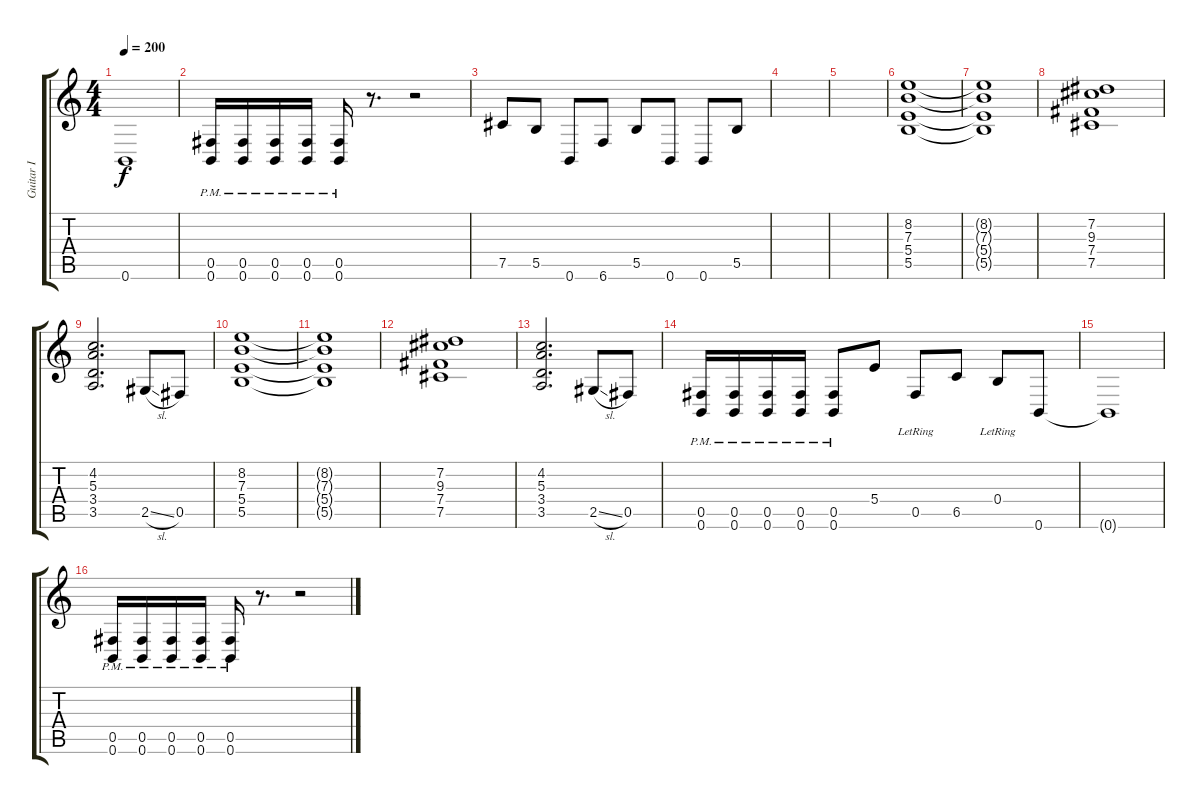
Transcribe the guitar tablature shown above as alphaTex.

\track ("Guitar I" "Guitar I") {instrument distortionguitar}
\staff {score tabs}
\tuning (Db4 Ab3 E3 B2 Gb2 B1) {hide}
\ts (4 4)
\tempo 200
\clef g2
\ks c
0.6{t}.1{dy f} |
(0.5{pm} 0.6{pm}).16 (0.5{pm} 0.6{pm}).16 (0.5{pm} 0.6{pm}).16 (0.5{pm} 0.6{pm}).16 (0.5{pm} 0.6{pm}).16 r.8{d} r.2 |
7.5.8 5.5.8 0.6.8 6.6.8 5.5.8 0.6.8 0.6.8 5.5.8 |
|
|
(8.2 7.3 5.4 5.5).1{instrument electricguitarclean} |
(8.2{t} 7.3{t} 5.4{t} 5.5{t}).1 |
(7.2 9.3 7.4 7.5).1 |
(4.2 5.3 3.4 3.5).2{d} 2.5{sl}.8 0.5.8 |
(8.2 7.3 5.4 5.5).1 |
(8.2{t} 7.3{t} 5.4{t} 5.5{t}).1 |
(7.2 9.3 7.4 7.5).1 |
(4.2 5.3 3.4 3.5).2{d} 2.5{sl}.8 0.5.8 |
(0.5{pm} 0.6{pm}).16{instrument distortionguitar} (0.5{pm} 0.6{pm}).16 (0.5{pm} 0.6{pm}).16 (0.5{pm} 0.6{pm}).16 (0.5{pm} 0.6{pm}).8 5.4.8 0.5{lr}.8 6.5.8 0.4{lr}.8 0.6.8 |
0.6{t}.1 |
(0.5{pm} 0.6{pm}).16 (0.5{pm} 0.6{pm}).16 (0.5{pm} 0.6{pm}).16 (0.5{pm} 0.6{pm}).16 (0.5{pm} 0.6{pm}).16 r.8{d} r.2
